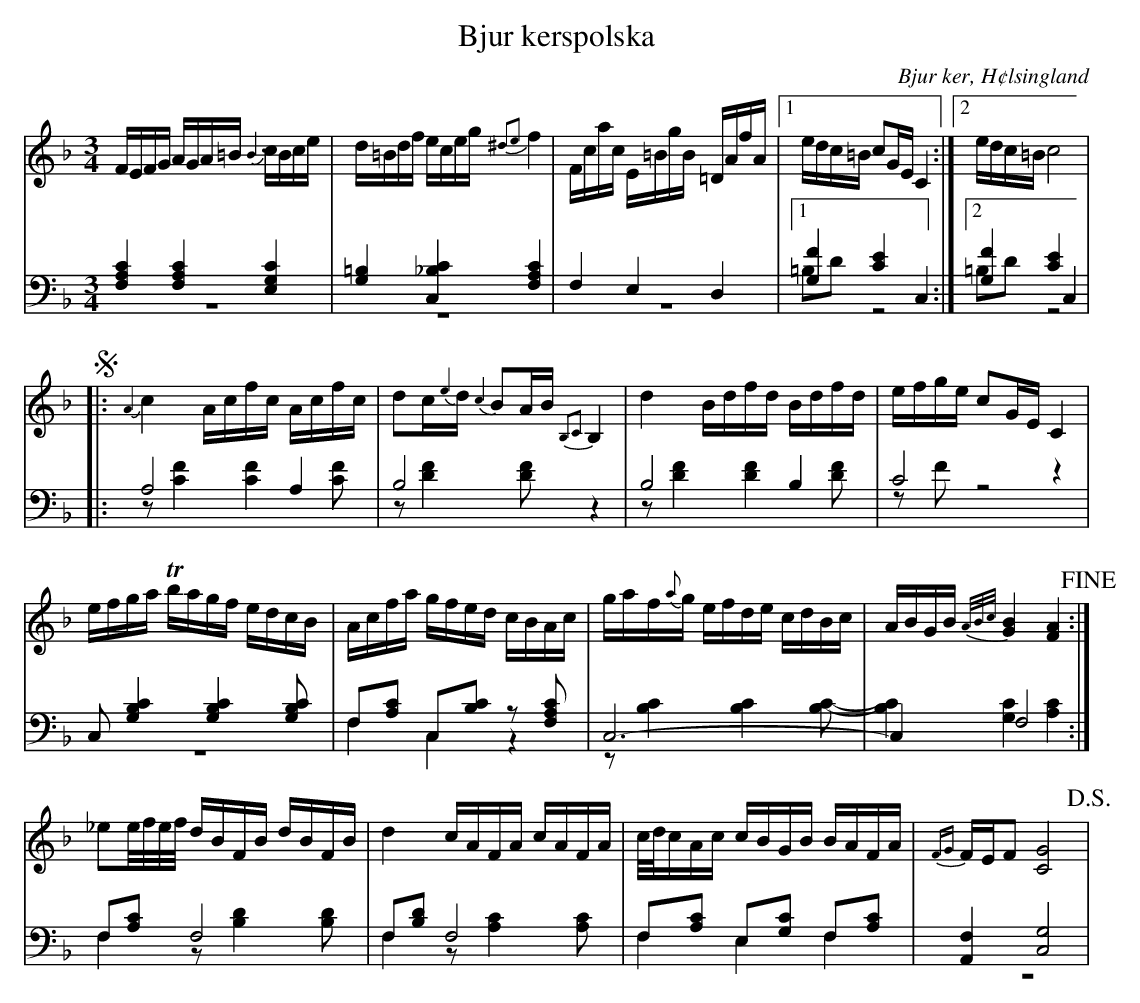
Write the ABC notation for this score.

X:1
T: Bjur kerspolska
O: Bjur ker, H¢lsingland
M: 3/4
L: 1/16
K: F
V:1
V:2
V:3 merge
V:1
FEFG AGA=B {B3}cBce|d=Bdf eceg {^d2e2}f4|Fcac E=BgB =DAfA|1 edc=B c2GE C4:|2 edc=B c8 |
!segno! |:{A2}c4 Acfc Acfc|d2c{e2}d {c2}B2AB {B,2C2}B,4|d4 Bdfd Bdfd|efge c2GE C4|
efga Tbagf edcB|Acfa gfed cBAc|gaf{a}g efde cdBc|ABGB {A/B/c/}[G4B4] [F4A4] !fine!:|
_e2e/f/e/f/ dBFB dBFB|d4 cAFA cAFA|c/d/cAc cBGB BAFA|{FG}FEF2 [C8G8] !D.S.!|
V:2 clef=bass
[F,4A,4C4] [F,4A,4C4] [E,4G,4C4]|[G,4=B,4] [C,4_B,4C4] [F,4A,4C4]|F,4 E,4 D,4|1 [G,4F4] [C4E4] C,4:|2 [G,4F4] [C4E4] C,4 |
|:A,8 A,4|B,8 z4|B,8  B,4|C8 z4|
C,2 [G,4B,4C4] [G,4B,4C4] [G,2B,2C2]|F,2[A,2C2] C,2[B,2C2] z2 [F,2A,2C2]|C,12-|C,4 F,8:|
F,2[A,2C2] F,8|F,2[B,2D2] F,8|F,2[A,2C2] E,2[G,2C2] F,2[A,2C2]|[A,,4F,4] [C,8G,8] |
V:3 clef=bass
z12|z12|z12|1 =B,2D2 z8:|2 =B,2D2 z8|
|:z2 [C4F4] [C4F4] [C2F2]|z2 [D4F4] [D2F2] z4|z2 [D4F4] [D4F4] [D2F2]|z2 F2 z8|
z12|F,4 C,4 z4|z2 [B,4C4] [B,4C4] [B,2C2]-|[B,4C4] [G,4C4] [A,4C4]:|
F,4 z2 [B,4D4] [B,2D2]|F,4 z2 [A,4C4] [A,2C2]|F,4 E,4 F,4|z12|
